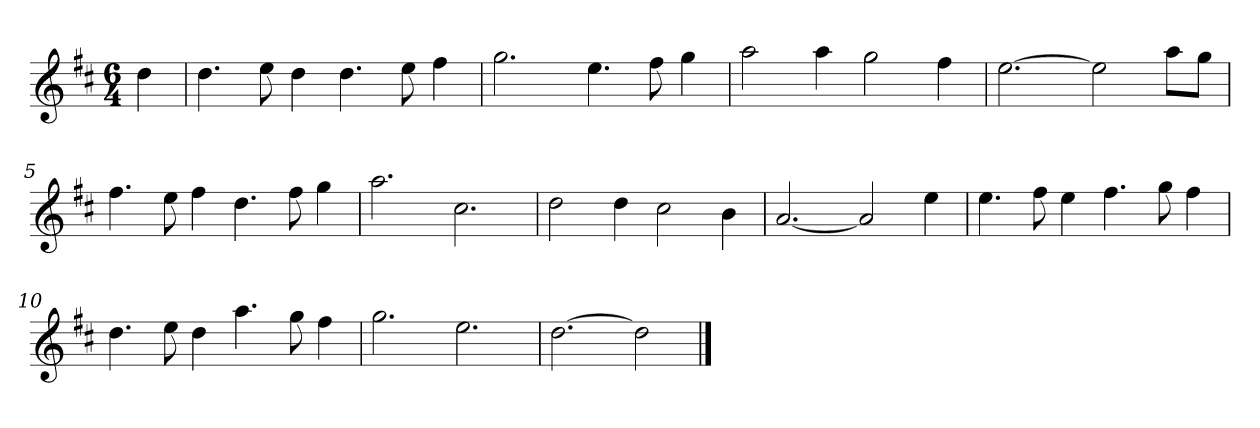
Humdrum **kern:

**kern
*part1
*staff1
*k[f#c#]
*M6/4
*MM120
=
4dd
=1
4.dd
8ee
4dd
4.dd
8ee
4ff#
=2
2.gg
4.ee
8ff#
4gg
=3
2aa
4aa
2gg
4ff#
=4
[2.ee
2ee]
8aaL
8ggJ
=5
4.ff#
8ee
4ff#
4.dd
8ff#
4gg
=6
2.aa
2.cc#
=7
2dd
4dd
2cc#
4b
=8
[2.a
2a]
4ee
=9
4.ee
8ff#
4ee
4.ff#
8gg
4ff#
=10
4.dd
8ee
4dd
4.aa
8gg
4ff#
=11
2.gg
2.ee
=12
[2.dd
2dd]
==
*-
